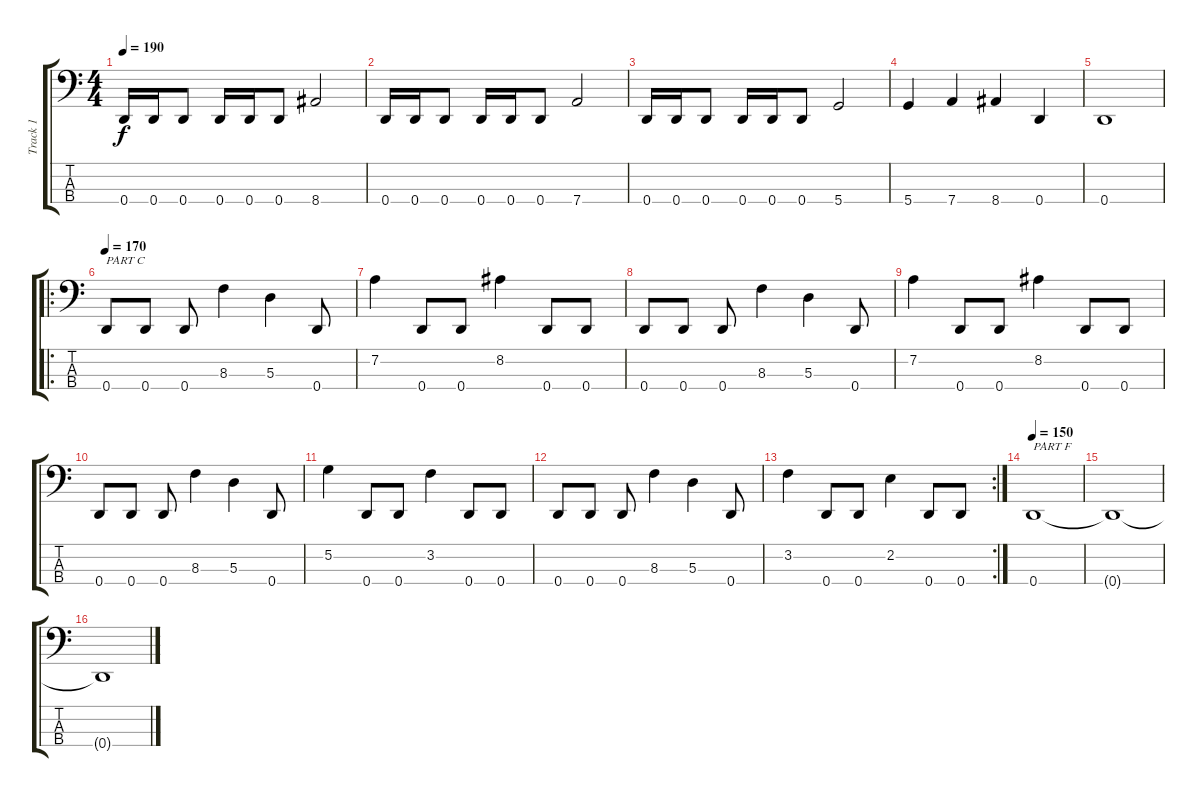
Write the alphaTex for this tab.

\track ("Track 1" "Track 1") {instrument electricbassfinger}
\staff {score tabs}
\tuning (G2 D2 A1 D1) {hide}
\ts (4 4)
\tempo 190
\clef f4
\ks c
0.4.16{dy f} 0.4.16 0.4.8 0.4.16 0.4.16 0.4.8 8.4.2 |
0.4.16 0.4.16 0.4.8 0.4.16 0.4.16 0.4.8 7.4.2 |
0.4.16 0.4.16 0.4.8 0.4.16 0.4.16 0.4.8 5.4.2 |
5.4.4 7.4.4 8.4.4 0.4.4 |
0.4.1 |
\ro
\tempo 170
0.4.8{txt "PART C"} 0.4.8 0.4.8 8.3.4 5.3.4 0.4.8 |
7.2.4 0.4.8 0.4.8 8.2.4 0.4.8 0.4.8 |
0.4.8 0.4.8 0.4.8 8.3.4 5.3.4 0.4.8 |
7.2.4 0.4.8 0.4.8 8.2.4 0.4.8 0.4.8 |
0.4.8 0.4.8 0.4.8 8.3.4 5.3.4 0.4.8 |
5.2.4 0.4.8 0.4.8 3.2.4 0.4.8 0.4.8 |
0.4.8 0.4.8 0.4.8 8.3.4 5.3.4 0.4.8 |
\rc 2
3.2.4 0.4.8 0.4.8 2.2.4 0.4.8 0.4.8 |
\tempo 150
0.4.1{txt "PART F"} |
0.4{t}.1 |
0.4{t}.1
